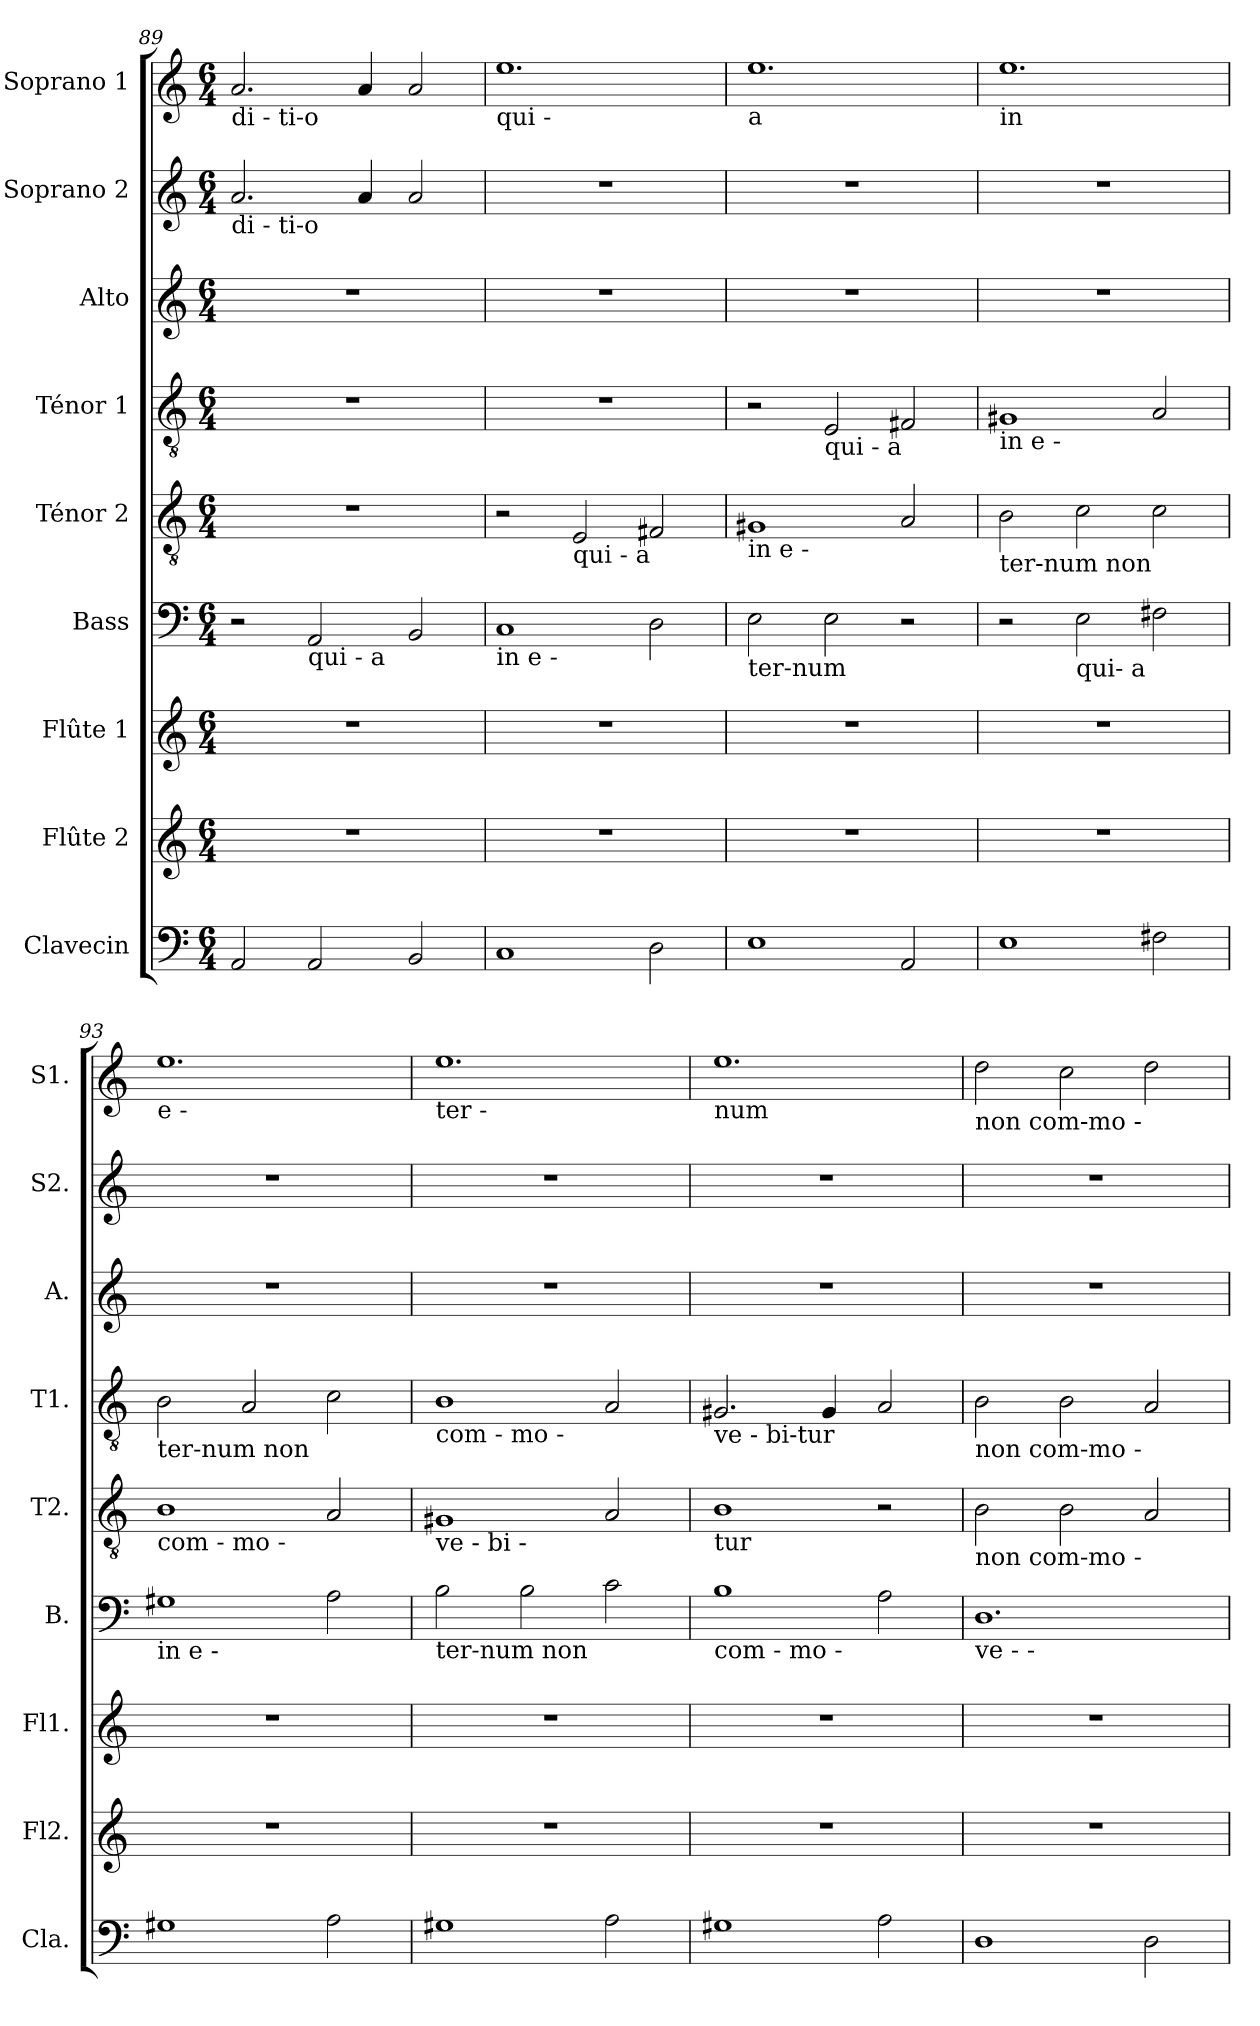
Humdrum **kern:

**kern	**kern	**kern	**kern	**kern	**kern	**kern	**kern	**kern
*part9	*part8	*part7	*part6	*part5	*part4	*part3	*part2	*part1
*staff9	*staff8	*staff7	*staff6	*staff5	*staff4	*staff3	*staff2	*staff1
*I"Clavecin	*I"Flûte 2	*I"Flûte 1	*I"Bass	*I"Ténor 2	*I"Ténor 1	*I"Alto	*I"Soprano 2	*I"Soprano 1
*I'Cla.	*I'Fl2.	*I'Fl1.	*I'B.	*I'T2.	*I'T1.	*I'A.	*I'S2.	*I'S1.
*clefF4	*clefG2	*clefG2	*clefF4	*clefGv2	*clefGv2	*clefG2	*clefG2	*clefG2
*k[]	*k[]	*k[]	*k[]	*k[]	*k[]	*k[]	*k[]	*k[]
*M6/4	*M6/4	*M6/4	*M6/4	*M6/4	*M6/4	*M6/4	*M6/4	*M6/4
=89	=89	=89	=89	=89	=89	=89	=89	=89
!	!	!	!	!	!	!	!	!LO:TX:b:t=di  -   ti-o
!	!	!	!	!	!	!	!LO:TX:b:t=di  -   ti-o	!
2AA	1.r	1.r	2r	1.r	1.r	1.r	2.a	2.a
!	!	!	!LO:TX:b:t=qui - a	!	!	!	!	!
2AA	.	.	2AA	.	.	.	.	.
.	.	.	.	.	.	.	4a/	4a/
2BB	.	.	2BB	.	.	.	2a	2a
=90	=90	=90	=90	=90	=90	=90	=90	=90
!	!	!	!	!	!	!	!	!LO:TX:b:t=qui       -
!	!	!	!LO:TX:b:t=in          e  -	!	!	!	!	!
1C	1.r	1.r	1C	2r	1.r	1.r	1.r	1.ee
!	!	!	!	!LO:TX:b:t=qui - a	!	!	!	!
.	.	.	.	2E	.	.	.	.
2D	.	.	2D	2F#X	.	.	.	.
=91	=91	=91	=91	=91	=91	=91	=91	=91
!	!	!	!	!	!	!	!	!LO:TX:b:t=a
!	!	!	!	!LO:TX:b:t=in          e  -	!	!	!	!
!	!	!	!LO:TX:b:t=ter-num	!	!	!	!	!
1E	1.r	1.r	2E	1G#X	2r	1.r	1.r	1.ee
!	!	!	!	!	!LO:TX:b:t=qui - a	!	!	!
.	.	.	2E	.	2E	.	.	.
2AA	.	.	2r	2A	2F#X	.	.	.
=92	=92	=92	=92	=92	=92	=92	=92	=92
!	!	!	!	!	!	!	!	!LO:TX:b:t=in
!	!	!	!	!	!LO:TX:b:t=in          e  -	!	!	!
!	!	!	!	!LO:TX:b:t=ter-num non	!	!	!	!
1E	1.r	1.r	2r	2B	1G#X	1.r	1.r	1.ee
!	!	!	!LO:TX:b:t=qui- a	!	!	!	!	!
.	.	.	2E	2c	.	.	.	.
2F#X	.	.	2F#X	2c	2A	.	.	.
=93	=93	=93	=93	=93	=93	=93	=93	=93
!	!	!	!	!	!	!	!	!LO:TX:b:t=e       -
!	!	!	!	!	!LO:TX:b:t=ter-num non	!	!	!
!	!	!	!	!LO:TX:b:t=com  - mo -	!	!	!	!
!	!	!	!LO:TX:b:t=in        e -	!	!	!	!	!
1G#X	1.r	1.r	1G#X	1B	2B	1.r	1.r	1.ee
.	.	.	.	.	2A	.	.	.
2A	.	.	2A	2A	2c	.	.	.
=94	=94	=94	=94	=94	=94	=94	=94	=94
!	!	!	!	!	!	!	!	!LO:TX:b:t=ter      -
!	!	!	!	!	!LO:TX:b:t=com  -  mo -	!	!	!
!	!	!	!	!LO:TX:b:t=ve   -   bi  -	!	!	!	!
!	!	!	!LO:TX:b:t=ter-num non	!	!	!	!	!
1G#X	1.r	1.r	2B	1G#X	1B	1.r	1.r	1.ee
.	.	.	2B	.	.	.	.	.
2A	.	.	2c	2A	2A	.	.	.
=95	=95	=95	=95	=95	=95	=95	=95	=95
!	!	!	!	!	!	!	!	!LO:TX:b:t=num
!	!	!	!	!	!LO:TX:b:t=ve - bi-tur	!	!	!
!	!	!	!	!LO:TX:b:t=tur	!	!	!	!
!	!	!	!LO:TX:b:t=com -  mo -	!	!	!	!	!
1G#X	1.r	1.r	1B	1B	2.G#X	1.r	1.r	1.ee
.	.	.	.	.	4G#/	.	.	.
2A	.	.	2A	2r	2A	.	.	.
!!LO:PB:g=z
=96	=96	=96	=96	=96	=96	=96	=96	=96
!	!	!	!	!	!	!	!	!LO:TX:b:t=non com-mo -
!	!	!	!	!	!LO:TX:b:t=non com-mo -	!	!	!
!	!	!	!	!LO:TX:b:t=non com-mo -	!	!	!	!
!	!	!	!LO:TX:b:t=ve    -    -	!	!	!	!	!
1D	1.r	1.r	1.D	2B	2B	1.r	1.r	2dd
.	.	.	.	2B	2B	.	.	2cc
2D	.	.	.	2A	2A	.	.	2dd
=	=	=	=	=	=	=	=	=
*-	*-	*-	*-	*-	*-	*-	*-	*-
